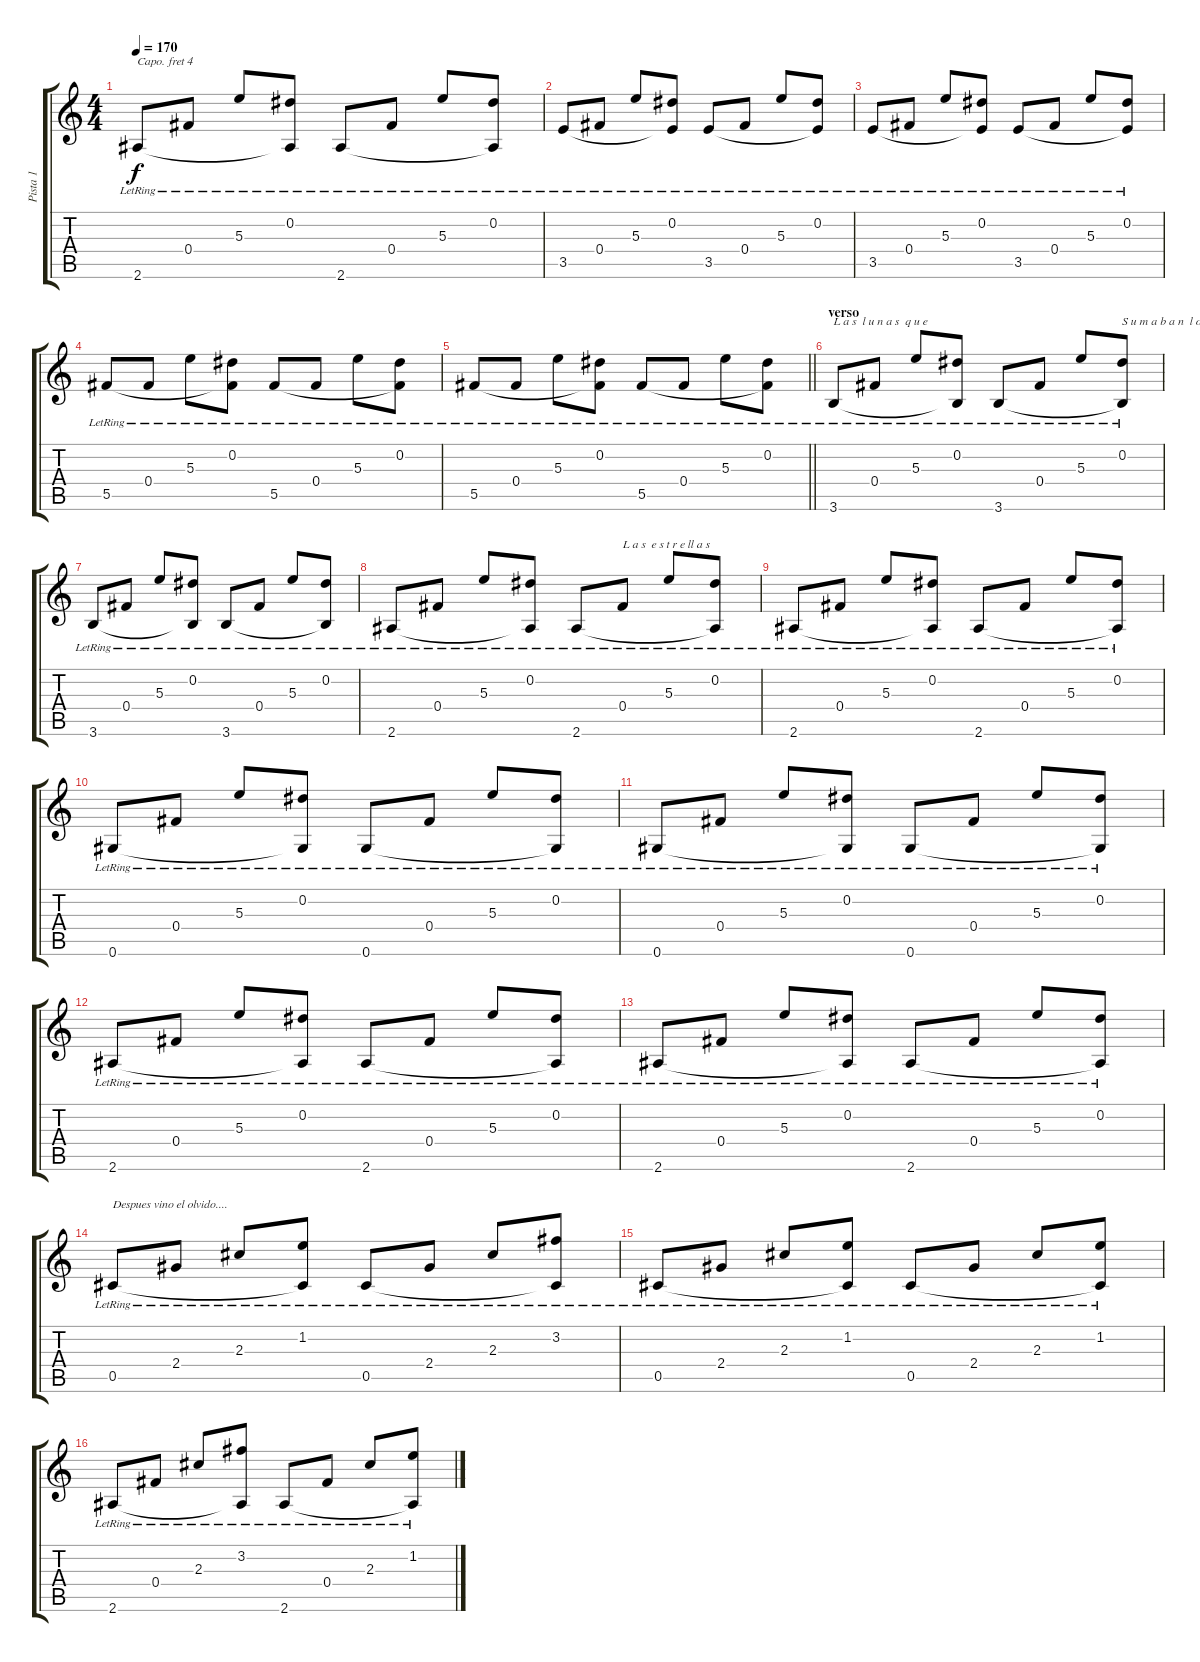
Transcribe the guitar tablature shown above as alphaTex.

\track ("Pista 1" "Pista 1") {instrument acousticguitarsteel}
\staff {score tabs}
\capo 4
\tuning (E4 B3 G3 D3 A2 E2) {hide}
\ts (4 4)
\tempo 170
\clef g2
\ks c
2.6{lr}.8{dy f} 0.4{lr}.8 5.3{lr}.8 (0.2{lr} 2.6{t}).8 2.6{lr}.8 0.4{lr}.8 5.3{lr}.8 (0.2{lr} 2.6{t}).8 |
3.5{lr}.8 0.4{lr}.8 5.3{lr}.8 (0.2{lr} 3.5{t}).8 3.5{lr}.8 0.4{lr}.8 5.3{lr}.8 (0.2{lr} 3.5{t}).8 |
3.5{lr}.8 0.4{lr}.8 5.3{lr}.8 (0.2{lr} 3.5{t}).8 3.5{lr}.8 0.4{lr}.8 5.3{lr}.8 (0.2{lr} 3.5{t}).8 |
5.5{lr}.8 0.4{lr}.8 5.3{lr}.8 (0.2{lr} 5.5{t}).8 5.5{lr}.8 0.4{lr}.8 5.3{lr}.8 (0.2{lr} 5.5{t}).8 |
\barLineRight lightlight
5.5{lr}.8 0.4{lr}.8 5.3{lr}.8 (0.2{lr} 5.5{t}).8 5.5{lr}.8 0.4{lr}.8 5.3{lr}.8 (0.2{lr} 5.5{t}).8 |
\section ("" "verso")
3.6{lr}.8{txt "L a s  l u n a s  q u e"} 0.4{lr}.8 5.3{lr}.8 (0.2{lr} 3.6{t}).8 3.6{lr}.8 0.4{lr}.8 5.3{lr}.8 (0.2{lr} 3.6{t}).8{txt "S u m a b a n  l o s  q u e  m i r an"} |
3.6{lr}.8 0.4{lr}.8 5.3{lr}.8 (0.2{lr} 3.6{t}).8 3.6{lr}.8 0.4{lr}.8 5.3{lr}.8 (0.2{lr} 3.6{t}).8 |
2.6{lr}.8 0.4{lr}.8 5.3{lr}.8 (0.2{lr} 2.6{t}).8 2.6{lr}.8 0.4{lr}.8{txt "L a s  e s t r e ll a s"} 5.3{lr}.8 (0.2{lr} 2.6{t}).8 |
2.6{lr}.8 0.4{lr}.8 5.3{lr}.8 (0.2{lr} 2.6{t}).8 2.6{lr}.8 0.4{lr}.8 5.3{lr}.8 (0.2{lr} 2.6{t}).8 |
0.6{lr}.8 0.4{lr}.8 5.3{lr}.8 (0.2{lr} 0.6{t}).8 0.6{lr}.8 0.4{lr}.8 5.3{lr}.8 (0.2{lr} 0.6{t}).8 |
0.6{lr}.8 0.4{lr}.8 5.3{lr}.8 (0.2{lr} 0.6{t}).8 0.6{lr}.8 0.4{lr}.8 5.3{lr}.8 (0.2{lr} 0.6{t}).8 |
2.6{lr}.8 0.4{lr}.8 5.3{lr}.8 (0.2{lr} 2.6{t}).8 2.6{lr}.8 0.4{lr}.8 5.3{lr}.8 (0.2{lr} 2.6{t}).8 |
2.6{lr}.8 0.4{lr}.8 5.3{lr}.8 (0.2{lr} 2.6{t}).8 2.6{lr}.8 0.4{lr}.8 5.3{lr}.8 (0.2{lr} 2.6{t}).8 |
0.5{lr}.8{txt "Despues vino el olvido...."} 2.4{lr}.8 2.3{lr}.8 (1.2{lr} 0.5{t}).8 0.5{lr}.8 2.4{lr}.8 2.3{lr}.8 (3.2{lr} 0.5{t}).8 |
0.5{lr}.8 2.4{lr}.8 2.3{lr}.8 (1.2{lr} 0.5{t}).8 0.5{lr}.8 2.4{lr}.8 2.3{lr}.8 (1.2{lr} 0.5{t}).8 |
2.6{lr}.8 0.4{lr}.8 2.3{lr}.8 (3.2{lr} 2.6{t}).8 2.6{lr}.8 0.4{lr}.8 2.3{lr}.8 (1.2{lr} 2.6{t}).8
